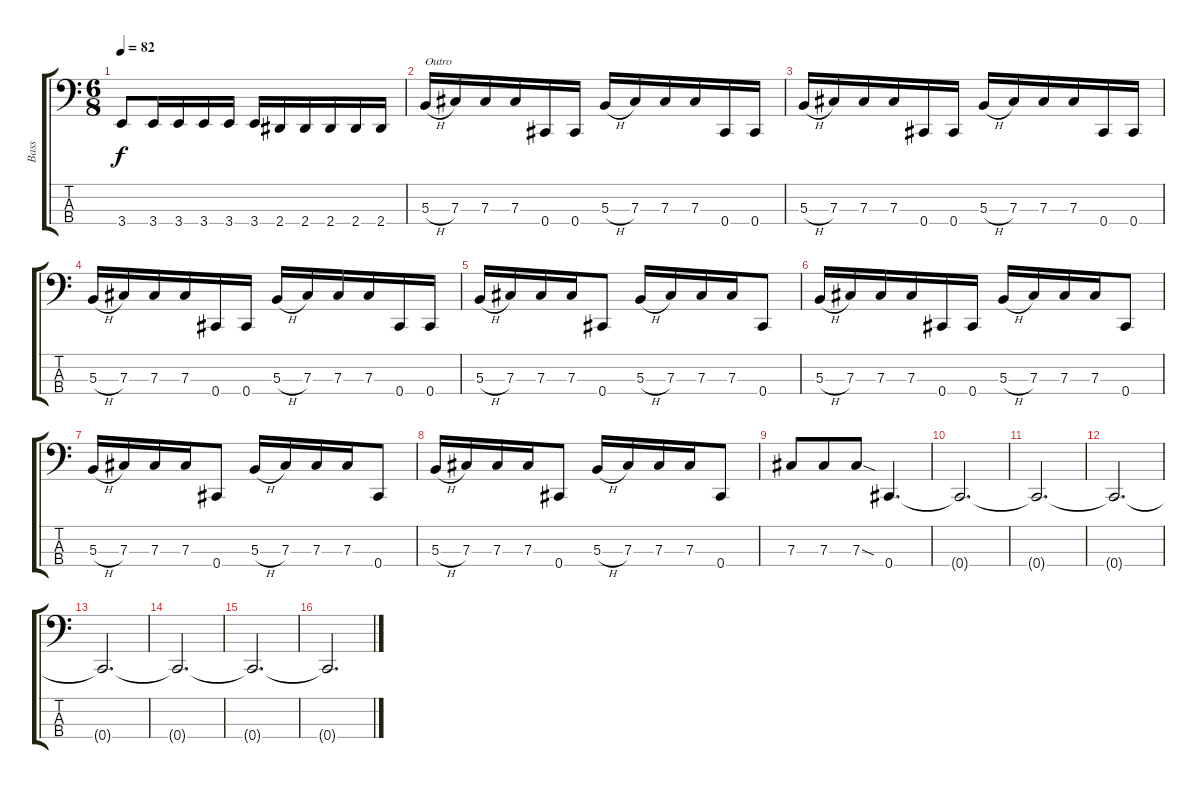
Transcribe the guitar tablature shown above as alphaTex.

\track ("Bass" "Bass") {instrument electricbasspick}
\staff {score tabs}
\tuning (E2 B1 Gb1 Db1) {hide}
\ts (6 8)
\tempo 82
\clef f4
\ks c
3.4.8{dy f} 3.4.16 3.4.16 3.4.16 3.4.16 3.4.16 2.4.16 2.4.16 2.4.16 2.4.16 2.4.16 |
5.3{h}.16{txt "Outro"} 7.3.16 7.3.16 7.3.16 0.4.16 0.4.16 5.3{h}.16 7.3.16 7.3.16 7.3.16 0.4.16 0.4.16 |
5.3{h}.16 7.3.16 7.3.16 7.3.16 0.4.16 0.4.16 5.3{h}.16 7.3.16 7.3.16 7.3.16 0.4.16 0.4.16 |
5.3{h}.16 7.3.16 7.3.16 7.3.16 0.4.16 0.4.16 5.3{h}.16 7.3.16 7.3.16 7.3.16 0.4.16 0.4.16 |
5.3{h}.16 7.3.16 7.3.16 7.3.16 0.4.8 5.3{h}.16 7.3.16 7.3.16 7.3.16 0.4.8 |
5.3{h}.16 7.3.16 7.3.16 7.3.16 0.4.16 0.4.16 5.3{h}.16 7.3.16 7.3.16 7.3.16 0.4.8 |
5.3{h}.16 7.3.16 7.3.16 7.3.16 0.4.8 5.3{h}.16 7.3.16 7.3.16 7.3.16 0.4.8 |
5.3{h}.16 7.3.16 7.3.16 7.3.16 0.4.8 5.3{h}.16 7.3.16 7.3.16 7.3.16 0.4.8 |
7.3.8 7.3.8 7.3{sod}.8 0.4.4{d} |
0.4{t}.2{d} |
0.4{t}.2{d} |
0.4{t}.2{d} |
0.4{t}.2{d} |
0.4{t}.2{d} |
0.4{t}.2{d} |
0.4{t}.2{d}
